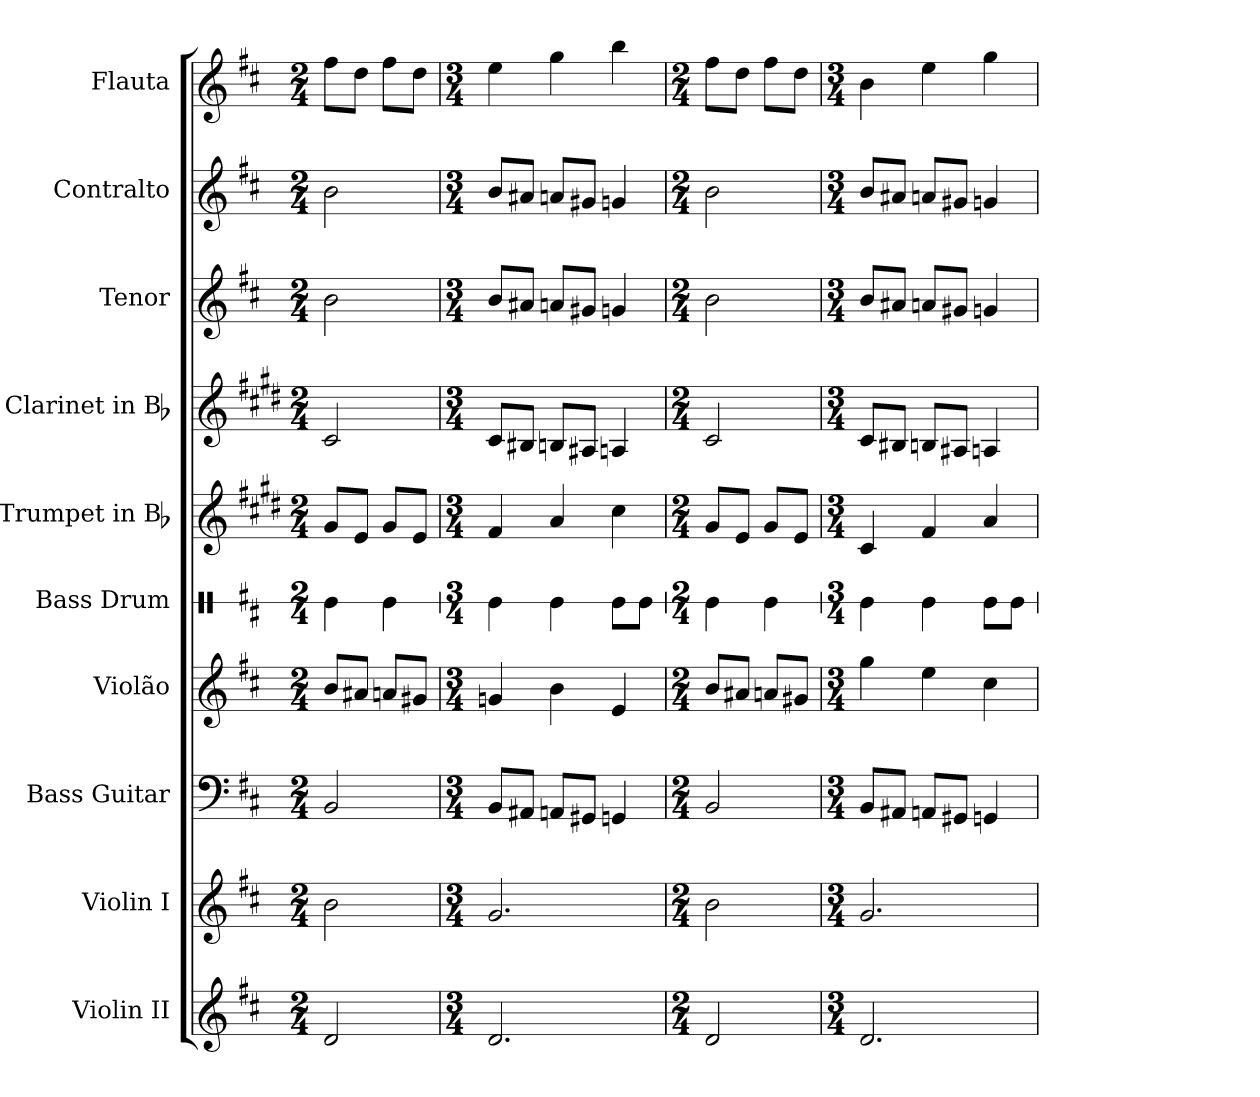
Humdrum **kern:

**kern	**kern	**kern	**kern	**kern	**kern	**kern	**kern	**kern	**kern
*part10	*part9	*part8	*part7	*part6	*part5	*part4	*part3	*part2	*part1
*staff10	*staff9	*staff8	*staff7	*staff6	*staff5	*staff4	*staff3	*staff2	*staff1
*I"Violin II	*I"Violin I	*I"Bass Guitar	*I"Violão	*I"Bass Drum	*I"Trumpet in Bb	*I"Clarinet in Bb	*I"Tenor	*I"Contralto	*I"Flauta
*I'Vln. II	*I'Vln. I	*I'Bass	*	*I'B. Dr.	*	*	*	*	*I'Fl.
*	*	*	*	*stria1	*	*	*	*	*
*clefG2	*clefG2	*clefF4	*clefG2	*clefX	*clefG2	*clefG2	*clefG2	*clefG2	*clefG2
*	*	*ITrd7c12	*ITrd7c12	*	*ITrd1c2	*ITrd1c2	*	*	*
*k[f#c#]	*k[f#c#]	*k[f#c#]	*k[f#c#]	*k[f#c#]	*k[f#c#]	*k[f#c#]	*k[f#c#]	*k[f#c#]	*k[f#c#]
*b:	*b:	*b:	*b:	*b:	*b:	*b:	*b:	*b:	*b:
*M2/4	*M2/4	*M2/4	*M2/4	*M2/4	*M2/4	*M2/4	*M2/4	*M2/4	*M2/4
=1	=1	=1	=1	=1	=1	=1	=1	=1	=1
2d/	2b\	2BBB/	8B/L	4Re\	8f#/L	2B/	2b\	2b\	8ff#\L
.	.	.	8A#X/J	.	8d/J	.	.	.	8dd\J
.	.	.	8An/L	4Re\	8f#/L	.	.	.	8ff#\L
.	.	.	8G#X/J	.	8d/J	.	.	.	8dd\J
=2	=2	=2	=2	=2	=2	=2	=2	=2	=2
*M3/4	*M3/4	*M3/4	*M3/4	*M3/4	*M3/4	*M3/4	*M3/4	*M3/4	*M3/4
2.d/	2.g/	8BBB/L	4Gni/	4Re\	4e/	8B/L	8b/L	8b/L	4ee\
.	.	8AAA#X/J	.	.	.	8A#X/J	8a#X/J	8a#X/J	.
.	.	8AAAn/L	4B\	4Re\	4g/	8An/L	8an/L	8an/L	4gg\
.	.	8GGG#X/J	.	.	.	8G#X/J	8g#X/J	8g#X/J	.
.	.	4GGGn/	4E/	8Re\L	4b\	4Gn/	4gn/	4gn/	4bb\
.	.	.	.	8Re\J	.	.	.	.	.
=3	=3	=3	=3	=3	=3	=3	=3	=3	=3
*M2/4	*M2/4	*M2/4	*M2/4	*M2/4	*M2/4	*M2/4	*M2/4	*M2/4	*M2/4
2d/	2b\	2BBB/	8B/L	4Re\	8f#/L	2B/	2b\	2b\	8ff#\L
.	.	.	8A#X/J	.	8d/J	.	.	.	8dd\J
.	.	.	8An/L	4Re\	8f#/L	.	.	.	8ff#\L
.	.	.	8G#X/J	.	8d/J	.	.	.	8dd\J
=4	=4	=4	=4	=4	=4	=4	=4	=4	=4
*M3/4	*M3/4	*M3/4	*M3/4	*M3/4	*M3/4	*M3/4	*M3/4	*M3/4	*M3/4
2.d/	2.g/	8BBB/L	4g\	4Re\	4B/	8B/L	8b/L	8b/L	4b\
.	.	8AAA#X/J	.	.	.	8A#X/J	8a#X/J	8a#X/J	.
.	.	8AAAn/L	4e\	4Re\	4e/	8An/L	8an/L	8an/L	4ee\
.	.	8GGG#X/J	.	.	.	8G#X/J	8g#X/J	8g#X/J	.
.	.	4GGGn/	4c#\	8Re\L	4g/	4Gn/	4gn/	4gn/	4gg\
.	.	.	.	8Re\J	.	.	.	.	.
=	=	=	=	=	=	=	=	=	=
*-	*-	*-	*-	*-	*-	*-	*-	*-	*-
